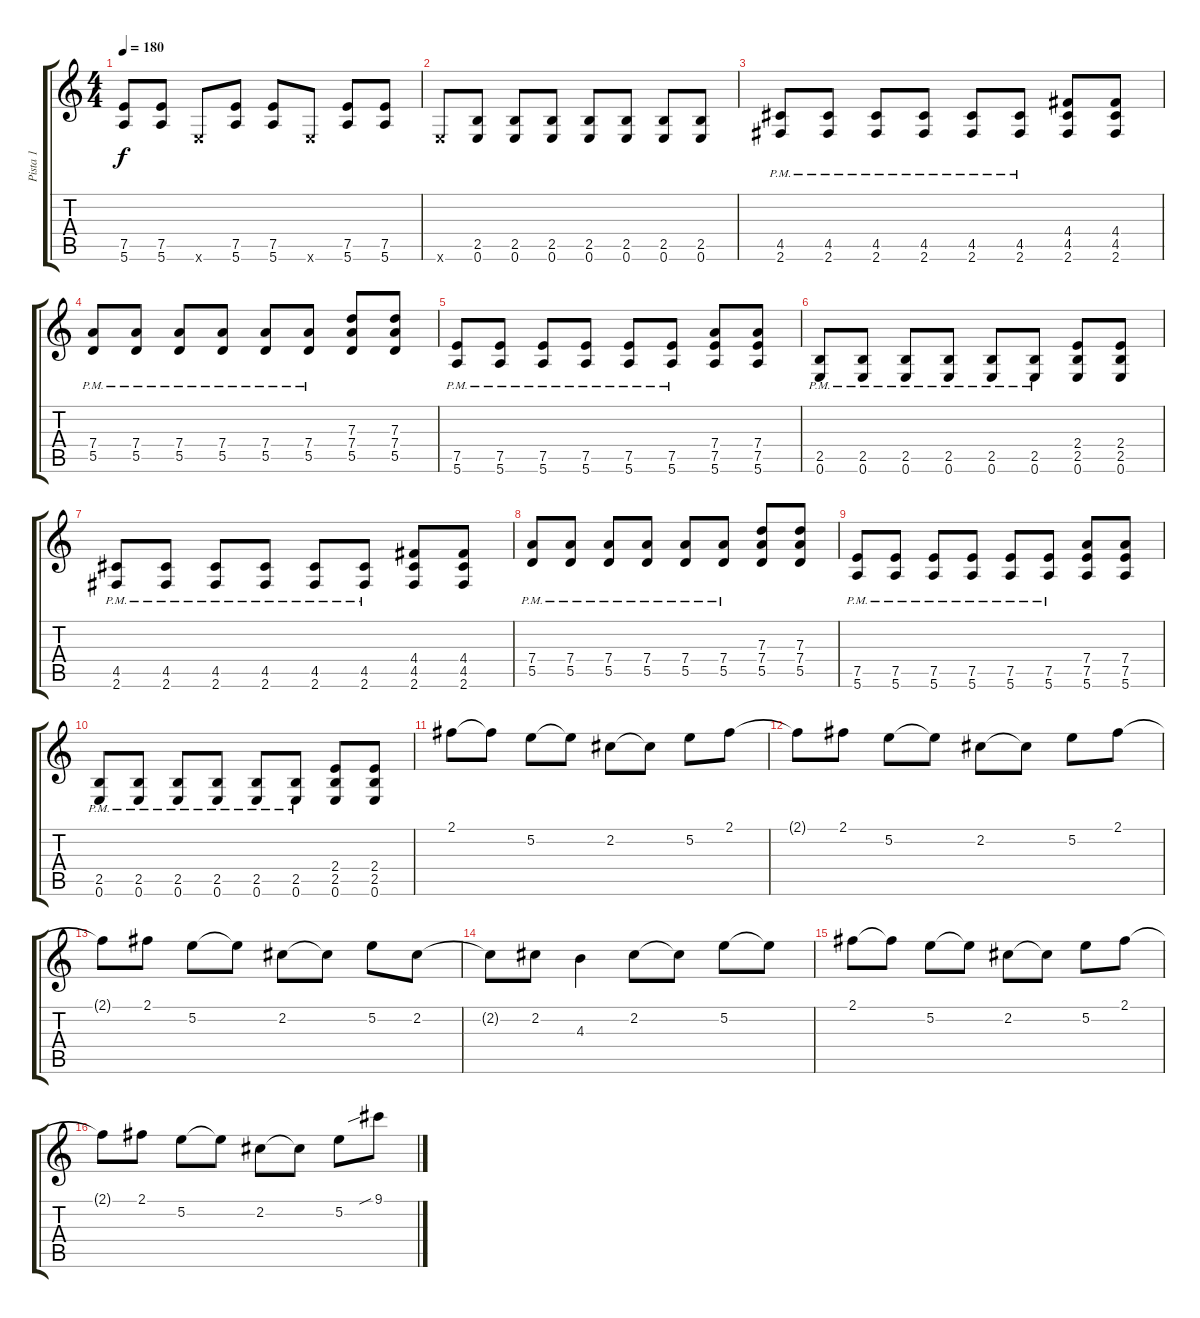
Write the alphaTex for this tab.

\track ("Pista 1" "Pista 1") {instrument distortionguitar}
\staff {score tabs}
\tuning (E4 B3 G3 D3 A2 E2) {hide}
\ts (4 4)
\tempo 180
\clef g2
\ks c
(7.5 5.6).8{dy f} (7.5 5.6).8 0.6{x}.8 (7.5 5.6).8 (7.5 5.6).8 0.6{x}.8 (7.5 5.6).8 (7.5 5.6).8 |
0.6{x}.8 (2.5 0.6).8 (2.5 0.6).8 (2.5 0.6).8 (2.5 0.6).8 (2.5 0.6).8 (2.5 0.6).8 (2.5 0.6).8 |
(4.5{pm} 2.6{pm}).8 (4.5{pm} 2.6{pm}).8 (4.5{pm} 2.6{pm}).8 (4.5{pm} 2.6{pm}).8 (4.5{pm} 2.6{pm}).8 (4.5{pm} 2.6{pm}).8 (4.4 4.5 2.6).8 (4.4 4.5 2.6).8 |
(7.4{pm} 5.5{pm}).8 (7.4{pm} 5.5{pm}).8 (7.4{pm} 5.5{pm}).8 (7.4{pm} 5.5{pm}).8 (7.4{pm} 5.5{pm}).8 (7.4{pm} 5.5{pm}).8 (7.3 7.4 5.5).8 (7.3 7.4 5.5).8 |
(7.5{pm} 5.6{pm}).8 (7.5{pm} 5.6{pm}).8 (7.5{pm} 5.6{pm}).8 (7.5{pm} 5.6{pm}).8 (7.5{pm} 5.6{pm}).8 (7.5{pm} 5.6{pm}).8 (7.4 7.5 5.6).8 (7.4 7.5 5.6).8 |
(2.5{pm} 0.6{pm}).8 (2.5{pm} 0.6{pm}).8 (2.5{pm} 0.6{pm}).8 (2.5{pm} 0.6{pm}).8 (2.5{pm} 0.6{pm}).8 (2.5{pm} 0.6{pm}).8 (2.4 2.5 0.6).8 (2.4 2.5 0.6).8 |
(4.5{pm} 2.6{pm}).8 (4.5{pm} 2.6{pm}).8 (4.5{pm} 2.6{pm}).8 (4.5{pm} 2.6{pm}).8 (4.5{pm} 2.6{pm}).8 (4.5{pm} 2.6{pm}).8 (4.4 4.5 2.6).8 (4.4 4.5 2.6).8 |
(7.4{pm} 5.5{pm}).8 (7.4{pm} 5.5{pm}).8 (7.4{pm} 5.5{pm}).8 (7.4{pm} 5.5{pm}).8 (7.4{pm} 5.5{pm}).8 (7.4{pm} 5.5{pm}).8 (7.3 7.4 5.5).8 (7.3 7.4 5.5).8 |
(7.5{pm} 5.6{pm}).8 (7.5{pm} 5.6{pm}).8 (7.5{pm} 5.6{pm}).8 (7.5{pm} 5.6{pm}).8 (7.5{pm} 5.6{pm}).8 (7.5{pm} 5.6{pm}).8 (7.4 7.5 5.6).8 (7.4 7.5 5.6).8 |
(2.5{pm} 0.6{pm}).8 (2.5{pm} 0.6{pm}).8 (2.5{pm} 0.6{pm}).8 (2.5{pm} 0.6{pm}).8 (2.5{pm} 0.6{pm}).8 (2.5{pm} 0.6{pm}).8 (2.4 2.5 0.6).8 (2.4 2.5 0.6).8 |
2.1.8 2.1{t}.8 5.2.8 5.2{t}.8 2.2.8 2.2{t}.8 5.2.8 2.1.8 |
2.1{t}.8 2.1.8 5.2.8 5.2{t}.8 2.2.8 2.2{t}.8 5.2.8 2.1.8 |
2.1{t}.8 2.1.8 5.2.8 5.2{t}.8 2.2.8 2.2{t}.8 5.2.8 2.2.8 |
2.2{t}.8 2.2.8 4.3.4 2.2.8 2.2{t}.8 5.2.8 5.2{t}.8 |
2.1.8 2.1{t}.8 5.2.8 5.2{t}.8 2.2.8 2.2{t}.8 5.2.8 2.1.8 |
2.1{t}.8 2.1.8 5.2.8 5.2{t}.8 2.2.8 2.2{t}.8 5.2.8 9.1{sib}.8
